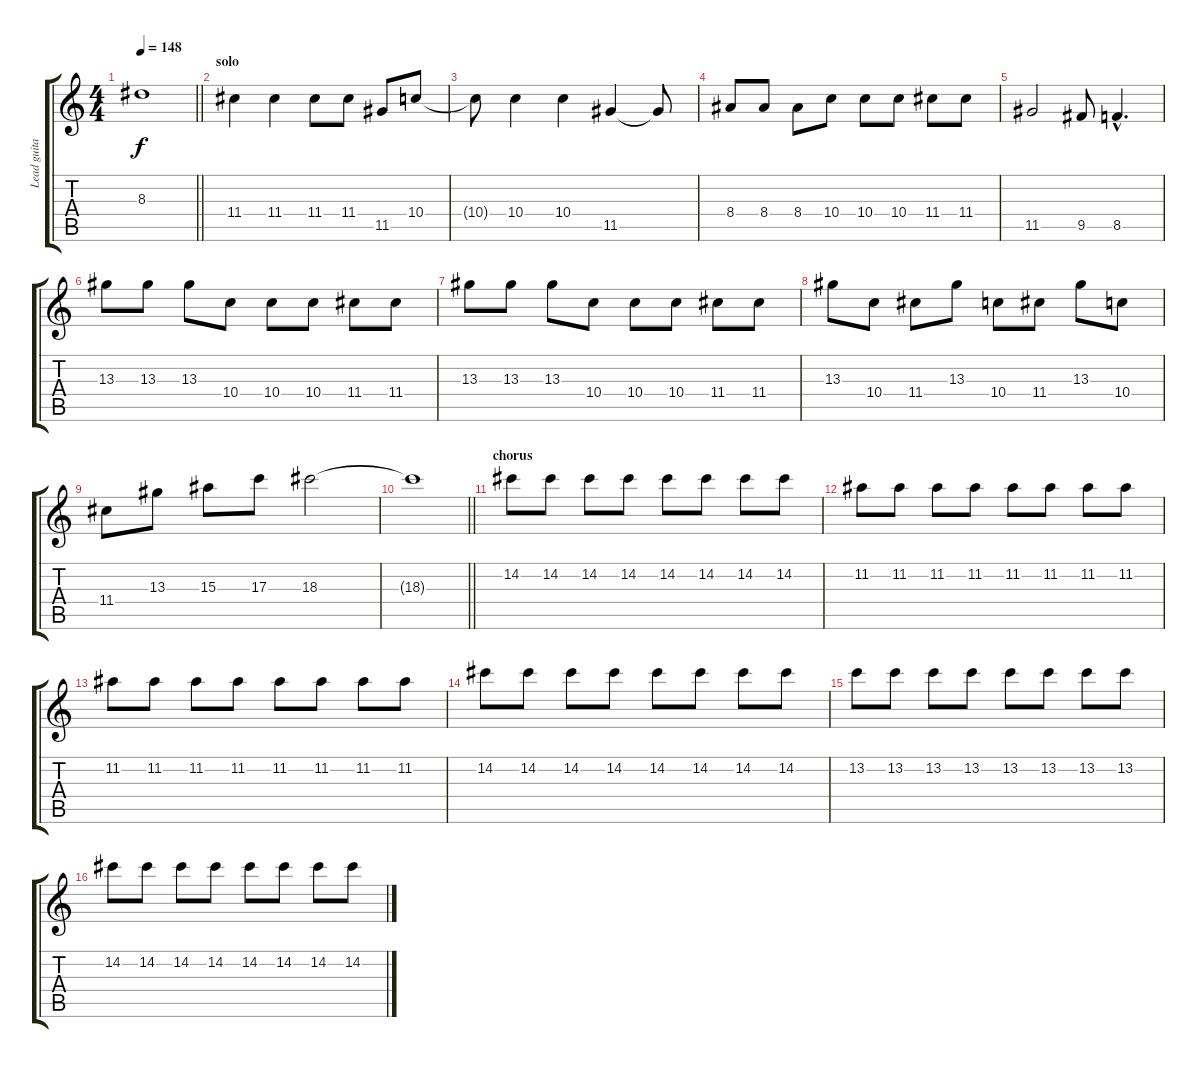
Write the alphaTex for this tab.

\track ("Lead guitar" "Lead guita") {instrument distortionguitar}
\staff {score tabs}
\tuning (E4 B3 G3 D3 A2 D2) {hide}
\ts (4 4)
\tempo 148
\clef g2
\barLineRight lightlight
\ks c
8.3{t}.1{dy f} |
\section ("" "solo")
11.4.4 11.4.4 11.4.8 11.4.8 11.5.8 10.4.8 |
10.4{t}.8 10.4.4 10.4.4 11.5.4 11.5{t}.8 |
8.4.8 8.4.8 8.4.8 10.4.8 10.4.8 10.4.8 11.4.8 11.4.8 |
11.5.2 9.5.8 8.5{hac}.4{d} |
13.3.8 13.3.8 13.3.8 10.4.8 10.4.8 10.4.8 11.4.8 11.4.8 |
13.3.8 13.3.8 13.3.8 10.4.8 10.4.8 10.4.8 11.4.8 11.4.8 |
13.3.8 10.4.8 11.4.8 13.3.8 10.4.8 11.4.8 13.3.8 10.4.8 |
11.4.8 13.3.8 15.3.8 17.3.8 18.3.2 |
\barLineRight lightlight
18.3{t}.1 |
\section ("" "chorus")
14.2.8 14.2.8 14.2.8 14.2.8 14.2.8 14.2.8 14.2.8 14.2.8 |
11.2.8 11.2.8 11.2.8 11.2.8 11.2.8 11.2.8 11.2.8 11.2.8 |
11.2.8 11.2.8 11.2.8 11.2.8 11.2.8 11.2.8 11.2.8 11.2.8 |
14.2.8 14.2.8 14.2.8 14.2.8 14.2.8 14.2.8 14.2.8 14.2.8 |
13.2.8 13.2.8 13.2.8 13.2.8 13.2.8 13.2.8 13.2.8 13.2.8 |
14.2.8 14.2.8 14.2.8 14.2.8 14.2.8 14.2.8 14.2.8 14.2.8
